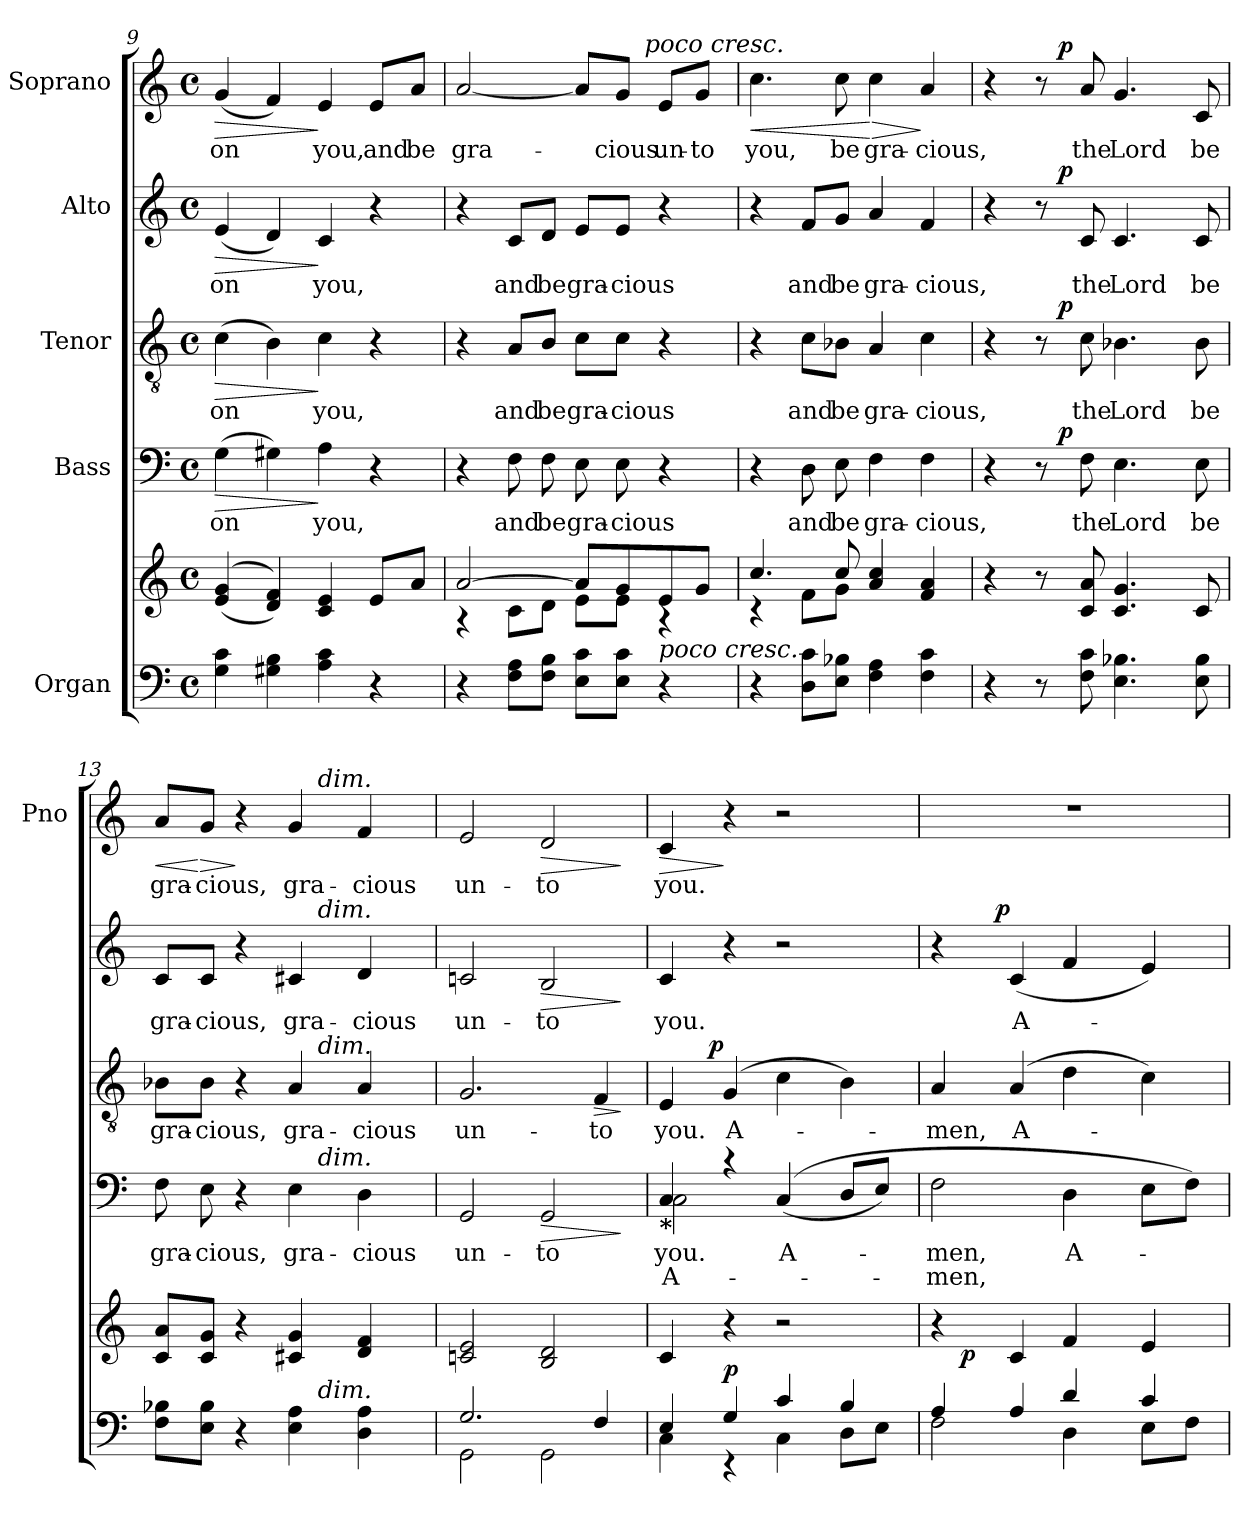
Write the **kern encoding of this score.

**kern	**kern	**dynam	**kern	**text	**text	**dynam	**kern	**text	**dynam	**kern	**text	**dynam	**kern	**text	**dynam
*part5	*part5	*part5	*part4	*part4	*part4	*part4	*part3	*part3	*part3	*part2	*part2	*part2	*part1	*part1	*part1
*staff6	*staff5	*staff5/6	*staff4	*staff4	*staff4	*staff4	*staff3	*staff3	*staff3	*staff2	*staff2	*staff2	*staff1	*staff1	*staff1
*I"Organ	*	*	*I"Bass	*	*	*	*I"Tenor	*	*	*I"Alto	*	*	*I"Soprano	*	*
*	*	*	*	*	*	*	*	*	*	*	*	*	*I'Pno	*	*
*clefF4	*clefG2	*	*clefF4	*	*	*	*clefGv2	*	*	*clefG2	*	*	*clefG2	*	*
*k[]	*k[]	*	*k[]	*	*	*	*k[]	*	*	*k[]	*	*	*k[]	*	*
*C:	*C:	*	*C:	*	*	*	*C:	*	*	*C:	*	*	*C:	*	*
*M4/4	*M4/4	*	*M4/4	*	*	*	*M4/4	*	*	*M4/4	*	*	*M4/4	*	*
*met(c)	*met(c)	*	*met(c)	*	*	*	*met(c)	*	*	*met(c)	*	*	*met(c)	*	*
=9	=9	=9	=9	=9	=9	=9	=9	=9	=9	=9	=9	=9	=9	=9	=9
!	!	!	!	!	!	!LO:HP:b	!	!	!LO:HP:b	!	!	!LO:HP:b	!	!	!LO:HP:b
4G\ 4c\	((4e/ 4g/	.	(4G\	-on	.	>	(4c\	-on	>	(4e/	-on	>	(4g/	-on	>
4G#X\ 4B\	4d/ 4f/))	.	4G#X\)	.	.	.	4B\)	.	.	4d/)	.	.	4f/)	.	.
4A\ 4c\	4c/ 4e/	.	4A\	you,	.	]	4c\	you,	]	4c/	you,	]	4e/	you,	]
4r	8e/L	.	4r	.	.	.	4r	.	.	4r	.	.	8e/L	and	.
.	8a/J	.	.	.	.	.	.	.	.	.	.	.	8a/J	be	.
=10	=10	=10	=10	=10	=10	=10	=10	=10	=10	=10	=10	=10	=10	=10	=10
*	*^	*	*	*	*	*	*	*	*	*	*	*	*^	*	*
4r	[>2a/	4rA	.	4r	.	.	.	4r	.	.	4r	.	.	[2a/	2ryy	gra-	.
8F\ 8A\L	.	8c\L	.	8F\	and	.	.	8A/L	and	.	8c/L	and	.	.	.	.	.
8F\ 8B\J	.	8d\J	.	8F\	be	.	.	8B/J	be	.	8d/J	be	.	.	.	.	.
8E\ 8c\L	8a/L]	8e\L	.	8E\	gra-	.	.	8c\L	gra-	.	8e/L	gra-	.	8a/L]	8..ryy	.	.
8E\ 8c\J	8g/	8e\J	.	8E\	-cious	.	.	8c\J	-cious	.	8e/J	-cious	.	8g/J	.	-cious	.
!	!	!	!	!	!	!	!	!	!	!	!	!	!	!	!LO:TX:a:i:t=poco cresc.	!	!
.	.	.	.	.	.	.	.	.	.	.	.	.	.	.	4ryy	.	.
!LO:TX:a:i:t=poco cresc.	!	!	!	!	!	!	!	!	!	!	!	!	!	!	!	!	!
4r	8e/	4rG	.	4r	.	.	.	4r	.	.	4r	.	.	8e/L	.	un-	.
.	8g/J	.	.	.	.	.	.	.	.	.	.	.	.	8g/J	.	-to	.
.	.	.	.	.	.	.	.	.	.	.	.	.	.	.	32ryy	.	.
!!LO:LB:g=z
=11	=11	=11	=11	=11	=11	=11	=11	=11	=11	=11	=11	=11	=11	=11	=11	=11	=11
!	!	!	!	!	!	!	!	!	!	!	!	!	!	!	!	!	!LO:HP:b
*	*	*	*	*	*	*	*	*	*	*	*	*	*	*v	*v	*	*
4r	4.cc/	4rc	.	4r	.	.	.	4r	.	.	4r	.	.	4.cc\	you,	<
8D\ 8c\L	.	8f\L	.	8D\	and	.	.	8c\L	and	.	8f/L	and	.	.	.	.
8E\ 8B-X\J	8cc/	8g\J	.	8E\	be	.	.	8B-X\J	be	.	8g/J	be	.	8cc\	be	.
!	!	!	!	!	!	!	!	!	!	!	!	!	!	!	!	!LO:HP:n=1:b
4F\ 4A\	4a/ 4cc/	2ryy	.	4F\	gra-	.	.	4A/	gra-	.	4a/	gra-	.	4cc\	gra-	[ >
4F\ 4c\	4f/ 4a/	.	.	4F\	-cious,	.	.	4c\	-cious,	.	4f/	-cious,	.	4a/	-cious,	]
*	*v	*v	*	*	*	*	*	*	*	*	*	*	*	*	*	*
=12	=12	=12	=12	=12	=12	=12	=12	=12	=12	=12	=12	=12	=12	=12	=12
*	*	*	*^	*	*	*	*^	*	*	*^	*	*	*^	*	*
4r	4r	.	4r	4ryy	.	.	.	4r	4ryy	.	.	4r	4ryy	.	.	4r	4ryy	.	.
8r	8r	.	8r	16ryy	.	.	.	8r	16ryy	.	.	8r	16ryy	.	.	8r	16ryy	.	.
!	!	!	!	!	!	!	!LO:DY:a	!	!	!	!LO:DY:a	!	!	!	!LO:DY:a	!	!	!	!LO:DY:a
.	.	.	.	2ryy	.	.	p	.	2ryy	.	p	.	2ryy	.	p	.	2ryy	.	p
8F\ 8c\	8c/ 8a/	.	8F\	.	the	.	.	8c\	.	the	.	8c/	.	the	.	8a/	.	the	.
4.E\ 4.B-X\	4.c/ 4.g/	.	4.E\	.	Lord	.	.	4.B-X\	.	Lord	.	4.c/	.	Lord	.	4.g/	.	Lord	.
.	.	.	.	8.ryy	.	.	.	.	8.ryy	.	.	.	8.ryy	.	.	.	8.ryy	.	.
8E\ 8B-\	8c/	.	8E\	.	be	.	.	8B-\	.	be	.	8c/	.	be	.	8c/	.	be	.
=13	=13	=13	=13	=13	=13	=13	=13	=13	=13	=13	=13	=13	=13	=13	=13	=13	=13	=13	=13
!	!	!	!	!	!	!	!	!	!	!	!	!	!	!	!	!	!	!	!LO:HP:b
*^	*	*	*	*	*	*	*	*	*	*	*	*	*	*	*	*	*	*	*
8F\ 8B-X\L	2ryy	8c/ 8a/L	.	8F\	2ryy	gra-	.	.	8B-X\L	2ryy	gra-	.	8c/L	2ryy	gra-	.	8a/L	2ryy	gra-	<
!	!	!	!	!	!	!	!	!	!	!	!	!	!	!	!	!	!	!	!	!LO:HP:n=1:b
8E\ 8B-\J	.	8c/ 8g/J	.	8E\	.	-cious,	.	.	8B-\J	.	-cious,	.	8c/J	.	-cious,	.	8g/J	.	-cious,	[ >
4r	.	4r	.	4r	.	.	.	.	4r	.	.	.	4r	.	.	.	4r	.	.	]
4E\ 4A\	16.ryy	4c#X/ 4g/	.	4E\	16.ryy	gra-	.	.	4A/	16.ryy	gra-	.	4c#X/	16.ryy	gra-	.	4g/	16.ryy	gra-	.
!	!	!	!	!	!	!	!	!	!	!	!	!	!	!	!	!	!	!LO:TX:a:i:t=dim.	!	!
!	!	!	!	!	!	!	!	!	!	!	!	!	!	!LO:TX:a:i:t=dim.	!	!	!	!	!	!
!	!	!	!	!	!	!	!	!	!	!LO:TX:a:i:t=dim.	!	!	!	!	!	!	!	!	!	!
!	!	!	!	!	!LO:TX:a:i:t=dim.	!	!	!	!	!	!	!	!	!	!	!	!	!	!	!
!	!LO:TX:a:i:t=dim.	!	!	!	!	!	!	!	!	!	!	!	!	!	!	!	!	!	!	!
.	4ryy	.	.	.	4ryy	.	.	.	.	4ryy	.	.	.	4ryy	.	.	.	4ryy	.	.
4D\ 4A\	.	4d/ 4f/	.	4D\	.	-cious	.	.	4A/	.	-cious	.	4d/	.	-cious	.	4f/	.	-cious	.
.	8ryy	.	.	.	8ryy	.	.	.	.	8ryy	.	.	.	8ryy	.	.	.	8ryy	.	.
.	32ryy	.	.	.	32ryy	.	.	.	.	32ryy	.	.	.	32ryy	.	.	.	32ryy	.	.
*	*	*	*	*v	*v	*	*	*	*	*	*	*	*v	*v	*	*	*v	*v	*	*
*	*	*	*	*	*	*	*	*v	*v	*	*	*	*	*	*	*	*
=14	=14	=14	=14	=14	=14	=14	=14	=14	=14	=14	=14	=14	=14	=14	=14	=14
2.G/	2GG\	2cn/ 2e/	.	2GG/	un-	.	.	2.G/	un-	.	2cn/	un-	.	2e/	un-	.
!	!	!	!	!	!	!	!LO:HP:b	!	!	!	!	!	!LO:HP:b	!	!	!LO:HP:b
.	2GG\	2B/ 2d/	.	2GG/	-to	.	>	.	.	.	2B/	-to	>	2d/	-to	>
!	!	!	!	!	!	!	!	!	!	!LO:HP:b	!	!	!	!	!	!
4F/	.	.	.	.	.	.	.	4F/	-to	>	.	.	.	.	.	.
*v	*v	*	*	*	*	*	*	*	*	*	*	*	*	*	*	*
.	.	.	.	.	.	]	.	.	]	.	.	]	.	.	]
!!LO:PB:g=z
=15	=15	=15	=15	=15	=15	=15	=15	=15	=15	=15	=15	=15	=15	=15	=15
*^	*	*	*^	*	*	*	*	*	*	*	*	*	*	*	*
!	!	!	!	!LO:TX:b:B:t=*	!	!	!	!	!	!	!	!	!	!	!	!	!
!	!	!	!	!	!	!	!	!	!	!	!	!	!	!	!	!	!LO:HP:b
*	*	*	*	*	*	*	*	*	*^	*	*	*	*	*	*	*	*
4E/	4C\	4c/	.	4C/	(2C\	you.	A-	.	4E/	8..ryy	you.	.	4c/	you.	.	4c/	you.	>
!	!	!	!	!	!	!	!	!	!	!	!	!LO:DY:a	!	!	!	!	!	!
.	.	.	.	.	.	.	.	.	.	2ryy	.	p	.	.	.	.	.	.
!	!	!	!LO:DY:a=2	!	!	!	!	!	!	!	!	!	!	!	!	!	!	!
4G/	4rEE	4r	p	4rc	.	.	.	.	(4G/	.	A-	.	4r	.	.	4r	.	]
4c/	4C\	2r	.	((4C/	2ryy	A-	.	.	4c\	.	.	.	2r	.	.	2r	.	.
.	.	.	.	.	.	.	.	.	.	4ryy	.	.	.	.	.	.	.	.
4B/	8D\L	.	.	8D/L	.	.	.	.	4B\)	.	.	.	.	.	.	.	.	.
.	8E\J	.	.	8E/J)	.	.	.	.	.	.	.	.	.	.	.	.	.	.
.	.	.	.	.	.	.	.	.	.	32ryy	.	.	.	.	.	.	.	.
*	*	*	*	*v	*v	*	*	*	*	*	*	*	*	*	*	*	*	*
*	*	*	*	*	*	*	*	*v	*v	*	*	*	*	*	*	*	*
=16	=16	=16	=16	=16	=16	=16	=16	=16	=16	=16	=16	=16	=16	=16	=16	=16
*	*	*^	*	*	*	*	*	*	*	*	*^	*	*	*	*	*
4A/	2F\	4r	16.ryy	.	2F\	-men,	-men,	.	4A/	-men,	.	4r	8..ryy	.	.	1r	.	.
!	!	!	!	!LO:DY:b	!	!	!	!	!	!	!	!	!	!	!	!	!	!
.	.	.	2ryy	p	.	.	.	.	.	.	.	.	.	.	.	.	.	.
!	!	!	!	!	!	!	!	!	!	!	!	!	!	!	!LO:DY:a	!	!	!
.	.	.	.	.	.	.	.	.	.	.	.	.	2ryy	.	p	.	.	.
4A/	.	4c/	.	.	.	.	.	.	(4A/	A-	.	(4c/	.	A-	.	.	.	.
4d/	4D\	4f/	.	.	4D\	A-	.	.	4d\	.	.	4f/	.	.	.	.	.	.
.	.	.	4ryy	.	.	.	.	.	.	.	.	.	.	.	.	.	.	.
.	.	.	.	.	.	.	.	.	.	.	.	.	4ryy	.	.	.	.	.
4c/	8E\L	4e/	.	.	8E\L	.	.	.	4c\)	.	.	4e/)	.	.	.	.	.	.
.	.	.	8ryy	.	.	.	.	.	.	.	.	.	.	.	.	.	.	.
.	8F\J	.	.	.	8F\J)	.	.	.	.	.	.	.	.	.	.	.	.	.
.	.	.	32ryy	.	.	.	.	.	.	.	.	.	32ryy	.	.	.	.	.
*v	*v	*	*	*	*	*	*	*	*	*	*	*v	*v	*	*	*	*	*
*	*v	*v	*	*	*	*	*	*	*	*	*	*	*	*	*	*
=	=	=	=	=	=	=	=	=	=	=	=	=	=	=	=
*-	*-	*-	*-	*-	*-	*-	*-	*-	*-	*-	*-	*-	*-	*-	*-
